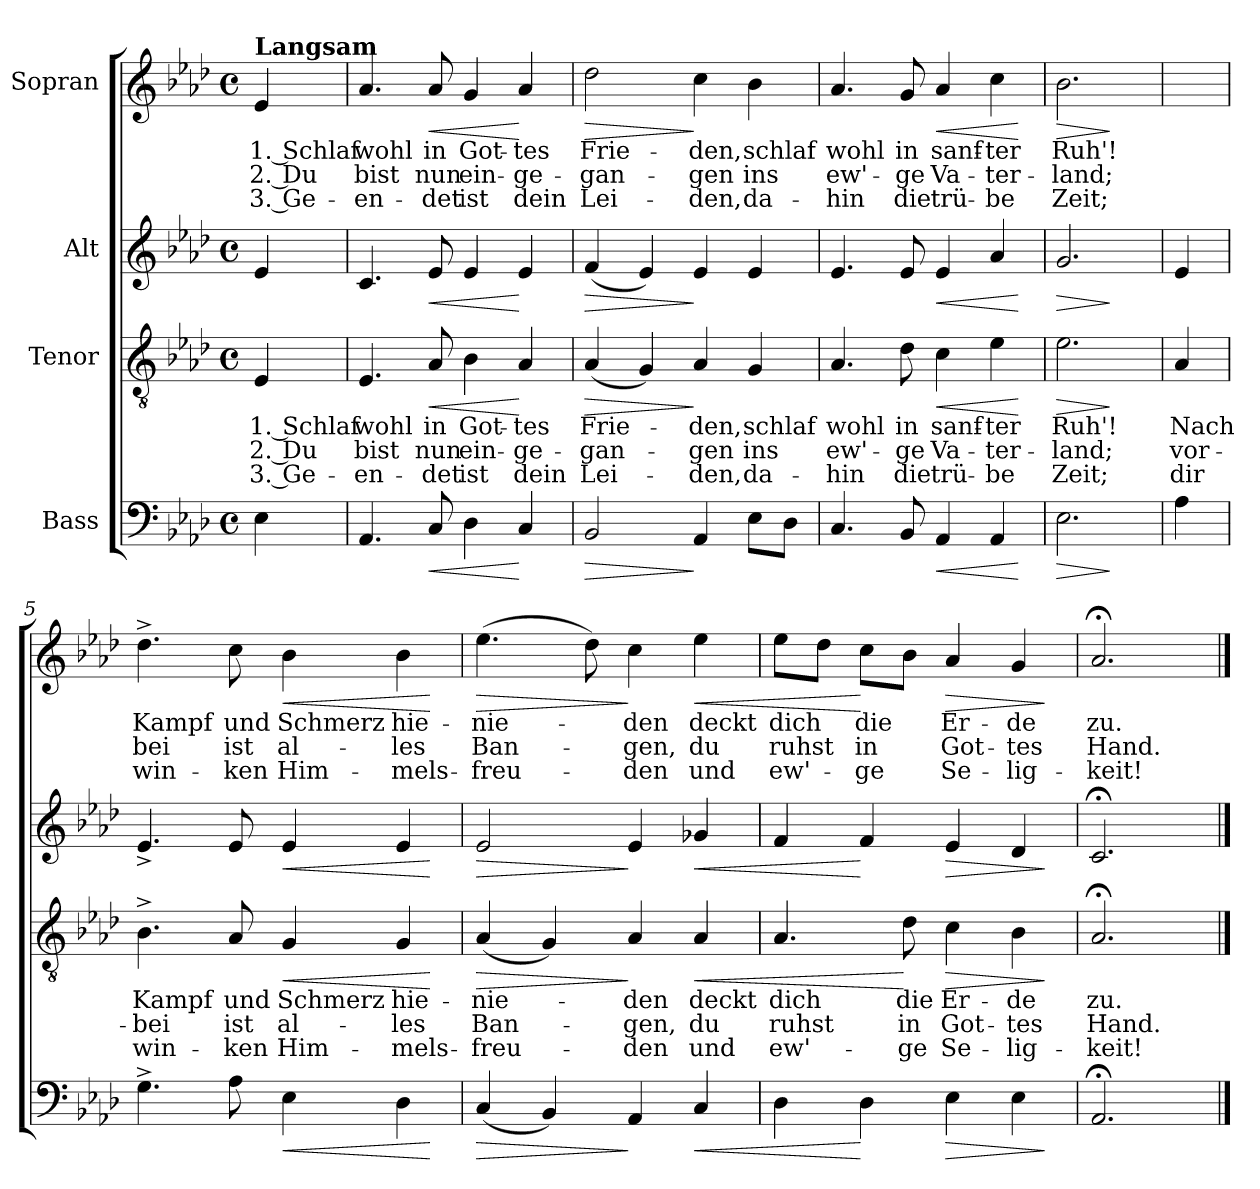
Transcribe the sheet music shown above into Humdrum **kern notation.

**kern	**dynam	**kern	**text	**text	**text	**dynam	**kern	**dynam	**kern	**text	**text	**text	**dynam
*part4	*part4	*part3	*part3	*part3	*part3	*part3	*part2	*part2	*part1	*part1	*part1	*part1	*part1
*staff4	*staff4	*staff3	*staff3	*staff3	*staff3	*staff3	*staff2	*staff2	*staff1	*staff1	*staff1	*staff1	*staff1
*I"Bass	*	*I"Tenor	*	*	*	*	*I"Alt	*	*I"Sopran	*	*	*	*
*clefF4	*	*clefGv2	*	*	*	*	*clefG2	*	*clefG2	*	*	*	*
*k[b-e-a-d-]	*	*k[b-e-a-d-]	*	*	*	*	*k[b-e-a-d-]	*	*k[b-e-a-d-]	*	*	*	*
*M4/4	*	*M4/4	*	*	*	*	*M4/4	*	*M4/4	*	*	*	*
*met(c)	*	*met(c)	*	*	*	*	*met(c)	*	*met(c)	*	*	*	*
=	=	=	=	=	=	=	=	=	=	=	=	=	=
!	!	!	!	!	!	!	!	!	!LO:TX:a:B:t=Langsam	!	!	!	!
!	!	!	!LO:LY:b	!LO:LY:b	!LO:LY:b	!	!	!	!	!LO:LY:b	!LO:LY:b	!LO:LY:b	!
4E-\	.	4E-/	1. Schlaf	2. Du	3. Ge-	.	4e-/	.	4e-/	1. Schlaf	2. Du	3. Ge-	.
=1	=1	=1	=1	=1	=1	=1	=1	=1	=1	=1	=1	=1	=1
!	!	!	!LO:LY:b	!LO:LY:b	!LO:LY:b	!	!	!	!	!LO:LY:b	!LO:LY:b	!LO:LY:b	!
4.AA-/	.	4.E-/	wohl	bist	-en-	.	4.c/	.	4.a-/	wohl	bist	-en-	.
!	!LO:HP:b	!	!LO:LY:b	!LO:LY:b	!LO:LY:b	!LO:HP:b	!	!LO:HP:b	!	!LO:LY:b	!LO:LY:b	!LO:LY:b	!LO:HP:b
8C/	<	8A-/	in	nun	-det	<	8e-/	<	8a-/	in	nun	-det	<
!	!	!	!LO:LY:b	!LO:LY:b	!LO:LY:b	!	!	!	!	!LO:LY:b	!LO:LY:b	!LO:LY:b	!
4D-\	.	4B-\	Got-	ein-	ist	.	4e-/	.	4g/	Got-	ein-	ist	.
!	!	!	!LO:LY:b	!LO:LY:b	!LO:LY:b	!	!	!	!	!LO:LY:b	!LO:LY:b	!LO:LY:b	!
4C/	[	4A-/	-tes	-ge-	dein	[	4e-/	[	4a-/	-tes	-ge-	dein	[
=2	=2	=2	=2	=2	=2	=2	=2	=2	=2	=2	=2	=2	=2
!	!LO:HP:b	!	!LO:LY:b	!LO:LY:b	!LO:LY:b	!LO:HP:b	!	!LO:HP:b	!	!LO:LY:b	!LO:LY:b	!LO:LY:b	!LO:HP:b
2BB-/	>	(4A-/	Frie-	-gan-	Lei-	>	(4f/	>	2dd-\	Frie-	-gan-	Lei-	>
.	.	4G/)	.	.	.	.	4e-/)	.	.	.	.	.	.
!	!	!	!LO:LY:b	!LO:LY:b	!LO:LY:b	!	!	!	!	!LO:LY:b	!LO:LY:b	!LO:LY:b	!
4AA-/	]	4A-/	-den,	-gen	-den,	]	4e-/	]	4cc\	-den,	-gen	-den,	]
!	!	!	!LO:LY:b	!LO:LY:b	!LO:LY:b	!	!	!	!	!LO:LY:b	!LO:LY:b	!LO:LY:b	!
8E-\L	.	4G/	schlaf	ins	da-	.	4e-/	.	4b-\	schlaf	ins	da-	.
8D-\J	.	.	.	.	.	.	.	.	.	.	.	.	.
=3	=3	=3	=3	=3	=3	=3	=3	=3	=3	=3	=3	=3	=3
!	!	!	!LO:LY:b	!LO:LY:b	!LO:LY:b	!	!	!	!	!LO:LY:b	!LO:LY:b	!LO:LY:b	!
4.C/	.	4.A-/	wohl	ew'-	-hin	.	4.e-/	.	4.a-/	wohl	ew'-	-hin	.
!	!	!	!LO:LY:b	!LO:LY:b	!LO:LY:b	!	!	!	!	!LO:LY:b	!LO:LY:b	!LO:LY:b	!
8BB-/	.	8d-\	in	-ge	die	.	8e-/	.	8g/	in	-ge	die	.
!	!LO:HP:b	!	!LO:LY:b	!LO:LY:b	!LO:LY:b	!LO:HP:b	!	!LO:HP:b	!	!LO:LY:b	!LO:LY:b	!LO:LY:b	!LO:HP:b
4AA-/	<	4c\	sanf-	Va-	trü-	<	4e-/	<	4a-/	sanf-	Va-	trü-	<
!	!	!	!LO:LY:b	!LO:LY:b	!LO:LY:b	!	!	!	!	!LO:LY:b	!LO:LY:b	!LO:LY:b	!
4AA-/	.	4e-\	-ter	-ter-	-be	.	4a-/	.	4cc\	-ter	-ter-	-be	.
.	[	.	.	.	.	[	.	[	.	.	.	.	[
=4	=4	=4	=4	=4	=4	=4	=4	=4	=4	=4	=4	=4	=4
!	!LO:HP:b	!	!LO:LY:b	!LO:LY:b	!LO:LY:b	!LO:HP:b	!	!LO:HP:b	!	!LO:LY:b	!LO:LY:b	!LO:LY:b	!LO:HP:b
2.E-\	>	2.e-\	Ruh'!	-land;	Zeit;	>	2.g/	>	2.b-\	Ruh'!	-land;	Zeit;	>
.	]	.	.	.	.	]	.	]	.	.	.	.	]
!!LO:LB:g=z
=4X1	=4X1	=4X1	=4X1	=4X1	=4X1	=4X1	=4X1	=4X1	=4X1	=4X1	=4X1	=4X1	=4X1
!	!	!	!LO:LY:b	!LO:LY:b	!LO:LY:b	!	!	!	!	!LO:LY:b	!LO:LY:b	!LO:LY:b	!
4A-\	.	4A-/	Nach	vor-	dir	.	4e-/	.	4cc\yy	Nach	vor-	dir	.
=5	=5	=5	=5	=5	=5	=5	=5	=5	=5	=5	=5	=5	=5
!	!	!	!LO:LY:b	!LO:LY:b	!LO:LY:b	!	!	!	!	!LO:LY:b	!LO:LY:b	!LO:LY:b	!
4.G^\	.	4.B-^\	Kampf	-bei	win-	.	4.e-^/	.	4.dd-^\	Kampf	-bei	win-	.
!	!	!	!LO:LY:b	!LO:LY:b	!LO:LY:b	!	!	!	!	!LO:LY:b	!LO:LY:b	!LO:LY:b	!
8A-\	.	8A-/	und	ist	-ken	.	8e-/	.	8cc\	und	ist	-ken	.
!	!LO:HP:b	!	!LO:LY:b	!LO:LY:b	!LO:LY:b	!LO:HP:b	!	!LO:HP:b	!	!LO:LY:b	!LO:LY:b	!LO:LY:b	!LO:HP:b
4E-\	<	4G/	Schmerz	al-	Him-	<	4e-/	<	4b-\	Schmerz	al-	Him-	<
!	!	!	!LO:LY:b	!LO:LY:b	!LO:LY:b	!	!	!	!	!LO:LY:b	!LO:LY:b	!LO:LY:b	!
4D-\	.	4G/	hie-	-les	-mels-	.	4e-/	.	4b-\	hie-	-les	-mels-	.
.	[	.	.	.	.	[	.	[	.	.	.	.	[
=6	=6	=6	=6	=6	=6	=6	=6	=6	=6	=6	=6	=6	=6
!	!LO:HP:b	!	!LO:LY:b	!LO:LY:b	!LO:LY:b	!LO:HP:b	!	!LO:HP:b	!	!LO:LY:b	!LO:LY:b	!LO:LY:b	!LO:HP:b
(4C/	>	(4A-/	-nie-	Ban-	-freu-	>	2e-/	>	(4.ee-\	-nie-	Ban-	-freu-	>
4BB-/)	.	4G/)	.	.	.	.	.	.	.	.	.	.	.
.	.	.	.	.	.	.	.	.	8dd-\)	.	.	.	.
!	!	!	!LO:LY:b	!LO:LY:b	!LO:LY:b	!	!	!	!	!LO:LY:b	!LO:LY:b	!LO:LY:b	!
4AA-/	]	4A-/	-den	-gen,	-den	]	4e-/	]	4cc\	-den	-gen,	-den	]
!	!LO:HP:b	!	!LO:LY:b	!LO:LY:b	!LO:LY:b	!LO:HP:b	!	!LO:HP:b	!	!LO:LY:b	!LO:LY:b	!LO:LY:b	!LO:HP:b
4C/	<	4A-/	deckt	du	und	<	4g-X/	<	4ee-\	deckt	du	und	<
=7	=7	=7	=7	=7	=7	=7	=7	=7	=7	=7	=7	=7	=7
!	!	!	!LO:LY:b	!LO:LY:b	!LO:LY:b	!	!	!	!	!LO:LY:b	!LO:LY:b	!LO:LY:b	!
4D-\	.	4.A-/	dich	ruhst	ew'-	.	4f/	.	8ee-\L	dich	ruhst	ew'-	.
.	.	.	.	.	.	.	.	.	8dd-\J	.	.	.	.
!	!	!	!	!	!	!	!	!	!	!LO:LY:b	!LO:LY:b	!LO:LY:b	!
4D-\	[	.	.	.	.	.	4f/	[	8cc\L	die	in	-ge	[
!	!	!	!LO:LY:b	!LO:LY:b	!LO:LY:b	!	!	!	!	!	!	!	!
.	.	8d-\	die	in	-ge	[	.	.	8b-\J	.	.	.	.
!	!LO:HP:b	!	!LO:LY:b	!LO:LY:b	!LO:LY:b	!LO:HP:b	!	!LO:HP:b	!	!LO:LY:b	!LO:LY:b	!LO:LY:b	!LO:HP:b
4E-\	>	4c\	Er-	Got-	Se-	>	4e-/	>	4a-/	Er-	Got-	Se-	>
!	!	!	!LO:LY:b	!LO:LY:b	!LO:LY:b	!	!	!	!	!LO:LY:b	!LO:LY:b	!LO:LY:b	!
4E-\	.	4B-\	-de	-tes	-lig-	.	4d-/	.	4g/	-de	-tes	-lig-	.
.	]	.	.	.	.	]	.	]	.	.	.	.	]
=8	=8	=8	=8	=8	=8	=8	=8	=8	=8	=8	=8	=8	=8
!	!	!	!LO:LY:b	!LO:LY:b	!LO:LY:b	!	!	!	!	!LO:LY:b	!LO:LY:b	!LO:LY:b	!
2.AA-;</	.	2.A-;</	zu.	Hand.	-keit!	.	2.c;</	.	2.a-;</	zu.	Hand.	-keit!	.
==	==	==	==	==	==	==	==	==	==	==	==	==	==
*-	*-	*-	*-	*-	*-	*-	*-	*-	*-	*-	*-	*-	*-
